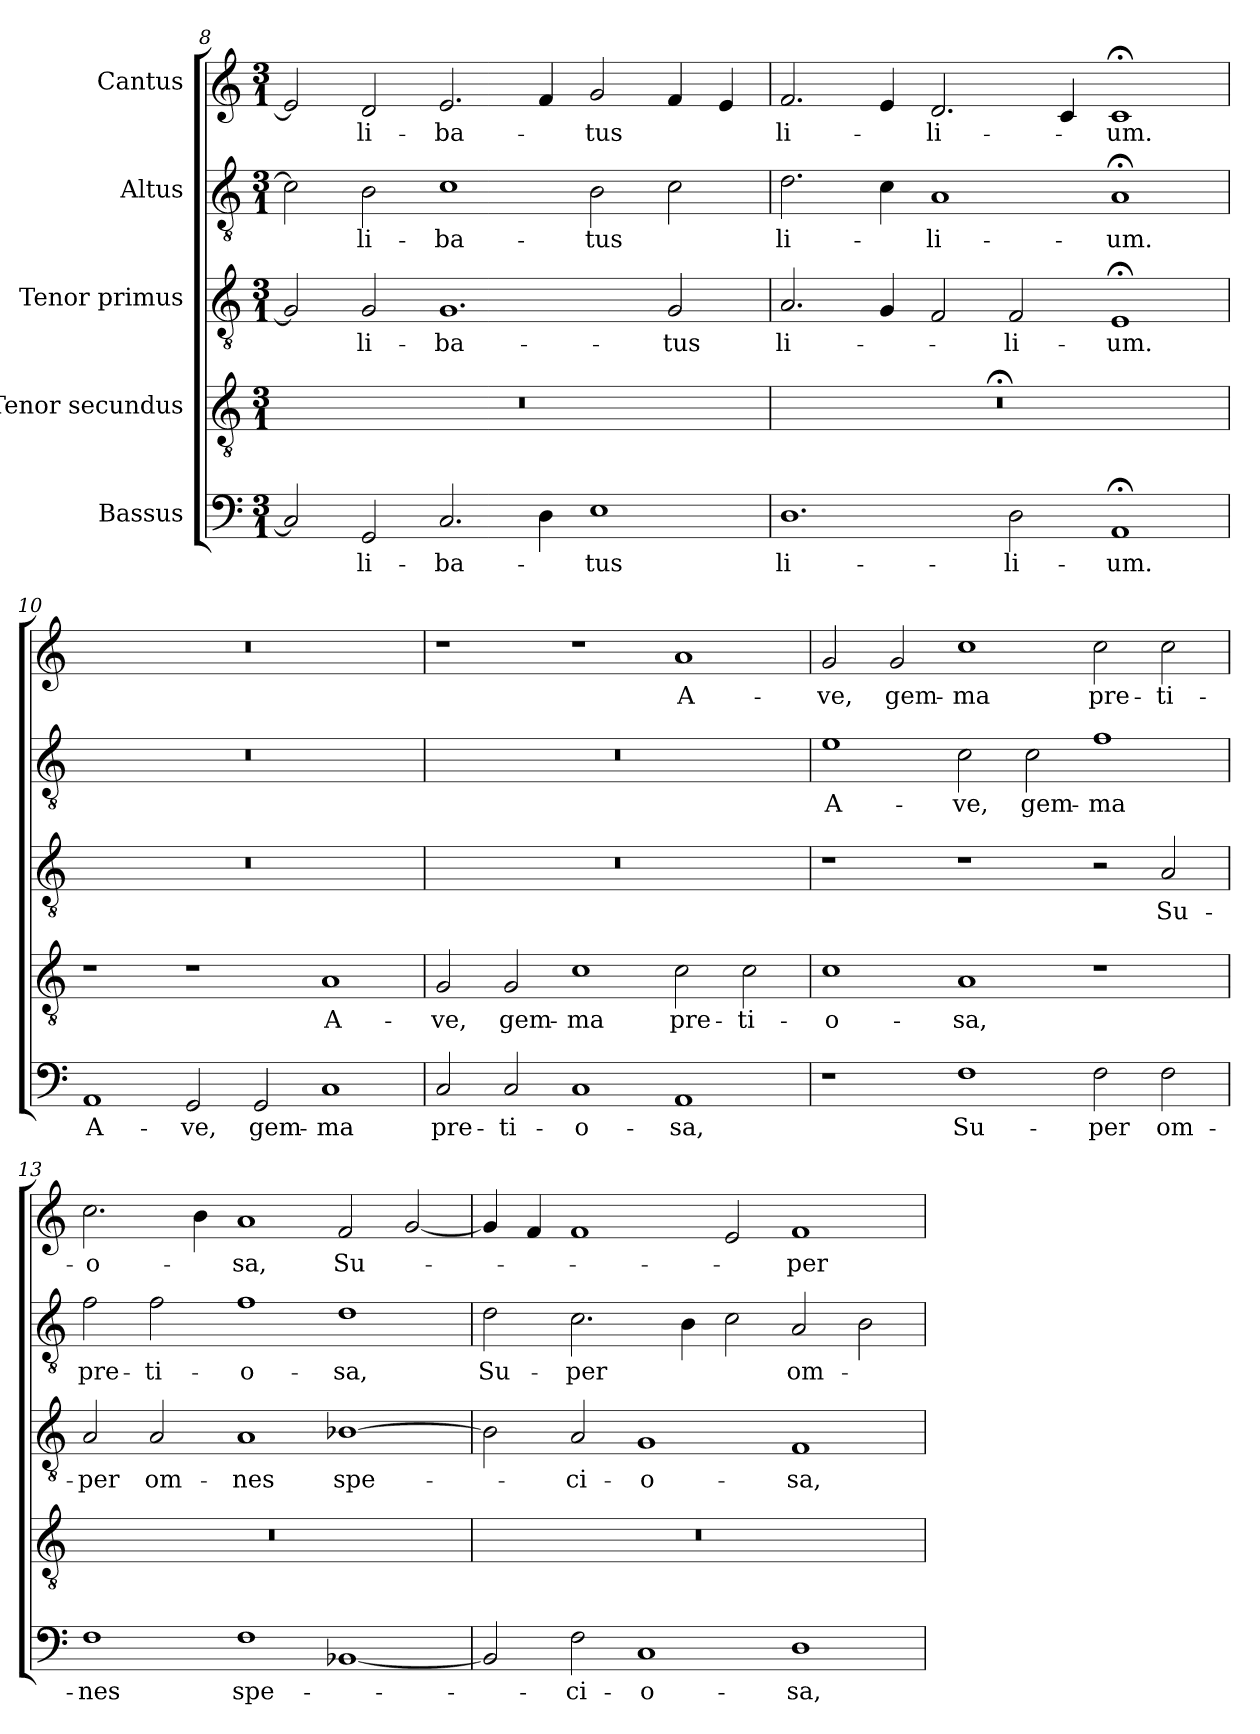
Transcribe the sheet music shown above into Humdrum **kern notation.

**kern	**text	**kern	**text	**kern	**text	**kern	**text	**kern	**text
*part5	*part5	*part4	*part4	*part3	*part3	*part2	*part2	*part1	*part1
*staff5	*staff5	*staff4	*staff4	*staff3	*staff3	*staff2	*staff2	*staff1	*staff1
*I"Bassus	*	*I"Tenor secundus	*	*I" Tenor primus	*	*I"Altus	*	*I"Cantus	*
*clefF4	*	*clefGv2	*	*clefGv2	*	*clefGv2	*	*clefG2	*
*k[]	*	*k[]	*	*k[]	*	*k[]	*	*k[]	*
*C:	*	*C:	*	*C:	*	*C:	*	*C:	*
*M3/1	*	*M3/1	*	*M3/1	*	*M3/1	*	*M3/1	*
=8	=8	=8	=8	=8	=8	=8	=8	=8	=8
!	!	!LO:N:vis=0	!	!	!	!	!	!	!
2C/]	.	0.r	.	2G/]	.	2c\]	.	2e/]	.
2GG/	-li-	.	.	2G/	-li-	2B\	-li-	2d/	-li-
2.C/	-ba-	.	.	1.G/	-ba-	1c\	-ba-	2.e/	-ba-
4D\	.	.	.	.	.	.	.	4f/	.
1E\	-tus	.	.	.	.	2B\	-tus	2g/	-tus
.	.	.	.	2G/	-tus	2c\	.	4f/	.
.	.	.	.	.	.	.	.	4e/	.
=9	=9	=9	=9	=9	=9	=9	=9	=9	=9
!	!	!LO:N:vis=0	!	!	!	!	!	!	!
1.D\	li-	0.r;<	.	2.A/	li-	2.d\	li-	2.f/	li-
.	.	.	.	4G/	.	4c\	.	4e/	.
.	.	.	.	2F/	.	1A/	-li-	2.d/	-li-
2D\	-li-	.	.	2F/	-li-	.	.	.	.
.	.	.	.	.	.	.	.	4c/	.
1AA;</	-um.	.	.	1E;</	-um.	1A;</	-um.	1c;</	-um.
!!LO:PB:g=z
=10	=10	=10	=10	=10	=10	=10	=10	=10	=10
!	!	!	!	!LO:N:vis=0	!	!LO:N:vis=0	!	!LO:N:vis=0	!
1AA/	A-	1r	.	0.r	.	0.r	.	0.r	.
2GG/	-ve,	1r	.	.	.	.	.	.	.
2GG/	gem-	.	.	.	.	.	.	.	.
1C/	-ma	1A/	A-	.	.	.	.	.	.
=11	=11	=11	=11	=11	=11	=11	=11	=11	=11
!	!	!	!	!LO:N:vis=0	!	!LO:N:vis=0	!	!	!
2C/	pre-	2G/	-ve,	0.r	.	0.r	.	1r	.
2C/	-ti-	2G/	gem-	.	.	.	.	.	.
1C/	-o-	1c\	-ma	.	.	.	.	1r	.
1AA/	-sa,	2c\	pre-	.	.	.	.	1a/	A-
.	.	2c\	-ti-	.	.	.	.	.	.
=12	=12	=12	=12	=12	=12	=12	=12	=12	=12
1r	.	1c\	-o-	1r	.	1e\	A-	2g/	-ve,
.	.	.	.	.	.	.	.	2g/	gem-
1F\	Su-	1A/	-sa,	1r	.	2c\	-ve,	1cc\	-ma
.	.	.	.	.	.	2c\	gem-	.	.
2F\	-per	1r	.	2r	.	1f\	-ma	2cc\	pre-
2F\	om-	.	.	2A/	Su-	.	.	2cc\	-ti-
=13	=13	=13	=13	=13	=13	=13	=13	=13	=13
!	!	!LO:N:vis=0	!	!	!	!	!	!	!
1F\	-nes	0.r	.	2A/	-per	2f\	pre-	2.cc\	-o-
.	.	.	.	2A/	om-	2f\	-ti-	.	.
.	.	.	.	.	.	.	.	4b\	.
1F\	spe-	.	.	1A/	-nes	1f\	-o-	1a/	-sa,
[1BB-X/	.	.	.	[1B-X\	spe-	1d\	-sa,	2f/	Su-
.	.	.	.	.	.	.	.	[2g/	.
=14	=14	=14	=14	=14	=14	=14	=14	=14	=14
!	!	!LO:N:vis=0	!	!	!	!	!	!	!
2BB-/]	.	0.r	.	2B-\]	.	2d\	Su-	4g/]	.
.	.	.	.	.	.	.	.	4f/	.
2F\	-ci-	.	.	2A/	-ci-	2.c\	-per	1f/	.
1C/	-o-	.	.	1G/	-o-	.	.	.	.
.	.	.	.	.	.	4B\	.	.	.
.	.	.	.	.	.	2c\	.	2e/	.
1D\	-sa,	.	.	1F/	-sa,	2A/	om-	1f/	-per
.	.	.	.	.	.	2B\	.	.	.
=	=	=	=	=	=	=	=	=	=
*-	*-	*-	*-	*-	*-	*-	*-	*-	*-
